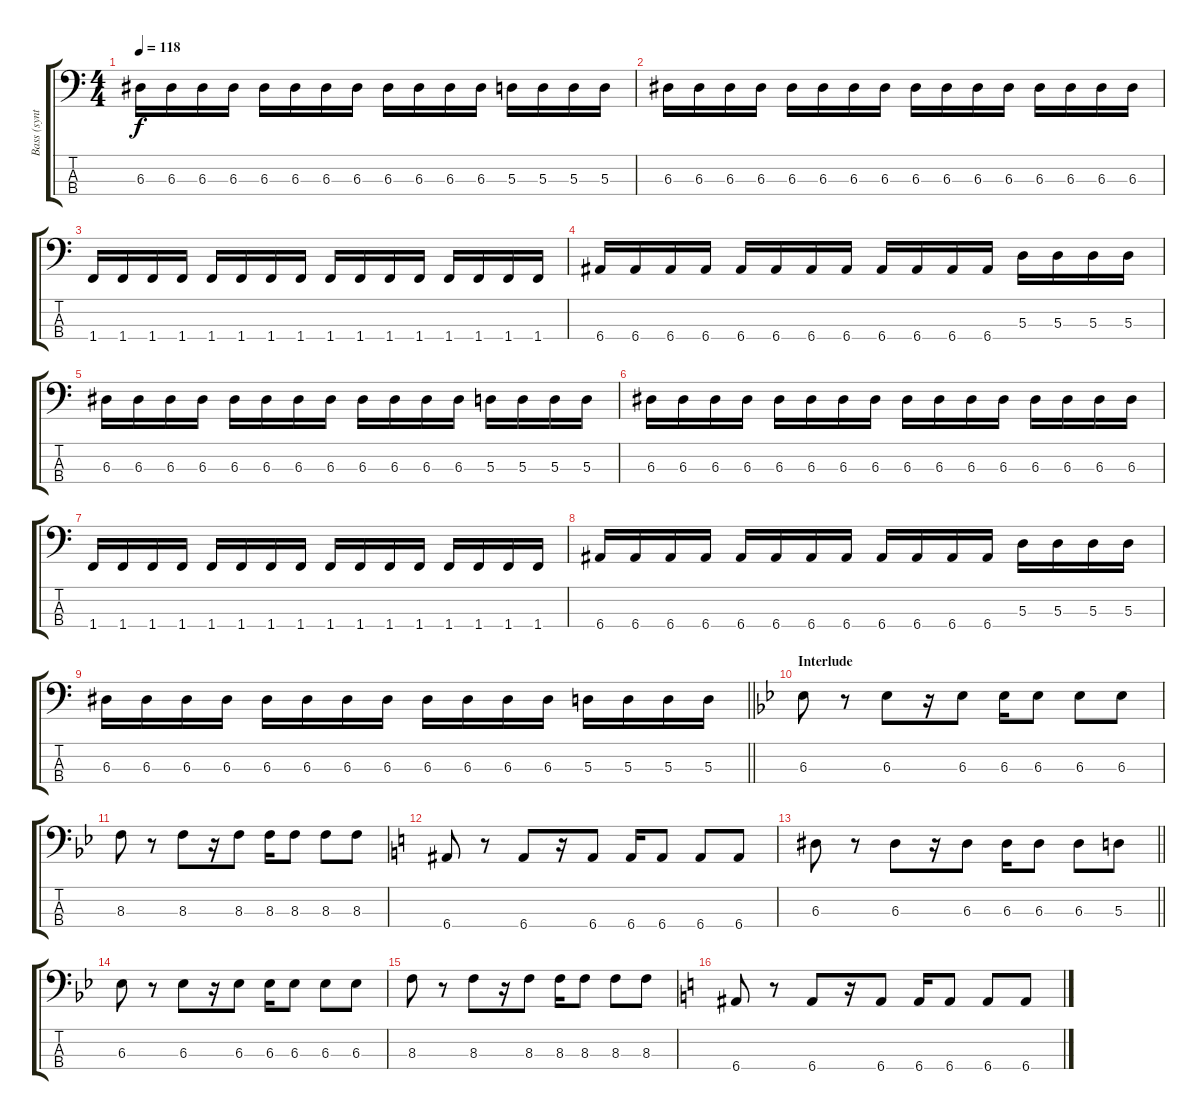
\track ("Bass (synth rhythm)" "Bass (synt") {instrument electricbasspick}
\staff {score tabs}
\tuning (G2 D2 A1 E1) {hide}
\ts (4 4)
\tempo 118
\clef f4
\ks c
6.3.16{dy f} 6.3.16 6.3.16 6.3.16 6.3.16 6.3.16 6.3.16 6.3.16 6.3.16 6.3.16 6.3.16 6.3.16 5.3.16 5.3.16 5.3.16 5.3.16 |
6.3.16 6.3.16 6.3.16 6.3.16 6.3.16 6.3.16 6.3.16 6.3.16 6.3.16 6.3.16 6.3.16 6.3.16 6.3.16 6.3.16 6.3.16 6.3.16 |
1.4.16 1.4.16 1.4.16 1.4.16 1.4.16 1.4.16 1.4.16 1.4.16 1.4.16 1.4.16 1.4.16 1.4.16 1.4.16 1.4.16 1.4.16 1.4.16 |
6.4.16 6.4.16 6.4.16 6.4.16 6.4.16 6.4.16 6.4.16 6.4.16 6.4.16 6.4.16 6.4.16 6.4.16 5.3.16 5.3.16 5.3.16 5.3.16 |
6.3.16 6.3.16 6.3.16 6.3.16 6.3.16 6.3.16 6.3.16 6.3.16 6.3.16 6.3.16 6.3.16 6.3.16 5.3.16 5.3.16 5.3.16 5.3.16 |
6.3.16 6.3.16 6.3.16 6.3.16 6.3.16 6.3.16 6.3.16 6.3.16 6.3.16 6.3.16 6.3.16 6.3.16 6.3.16 6.3.16 6.3.16 6.3.16 |
1.4.16 1.4.16 1.4.16 1.4.16 1.4.16 1.4.16 1.4.16 1.4.16 1.4.16 1.4.16 1.4.16 1.4.16 1.4.16 1.4.16 1.4.16 1.4.16 |
6.4.16 6.4.16 6.4.16 6.4.16 6.4.16 6.4.16 6.4.16 6.4.16 6.4.16 6.4.16 6.4.16 6.4.16 5.3.16 5.3.16 5.3.16 5.3.16 |
\barLineRight lightlight
6.3.16 6.3.16 6.3.16 6.3.16 6.3.16 6.3.16 6.3.16 6.3.16 6.3.16 6.3.16 6.3.16 6.3.16 5.3.16 5.3.16 5.3.16 5.3.16 |
\section ("" "Interlude")
\ks bb
6.3.8 r.8 6.3.8 r.16 6.3.8 6.3.16 6.3.8 6.3.8 6.3.8 |
8.3.8 r.8 8.3.8 r.16 8.3.8 8.3.16 8.3.8 8.3.8 8.3.8 |
\ks c
6.4.8 r.8 6.4.8 r.16 6.4.8 6.4.16 6.4.8 6.4.8 6.4.8 |
\barLineRight lightlight
6.3.8 r.8 6.3.8 r.16 6.3.8 6.3.16 6.3.8 6.3.8 5.3.8 |
\ks bb
6.3.8 r.8 6.3.8 r.16 6.3.8 6.3.16 6.3.8 6.3.8 6.3.8 |
8.3.8 r.8 8.3.8 r.16 8.3.8 8.3.16 8.3.8 8.3.8 8.3.8 |
\ks c
6.4.8 r.8 6.4.8 r.16 6.4.8 6.4.16 6.4.8 6.4.8 6.4.8
